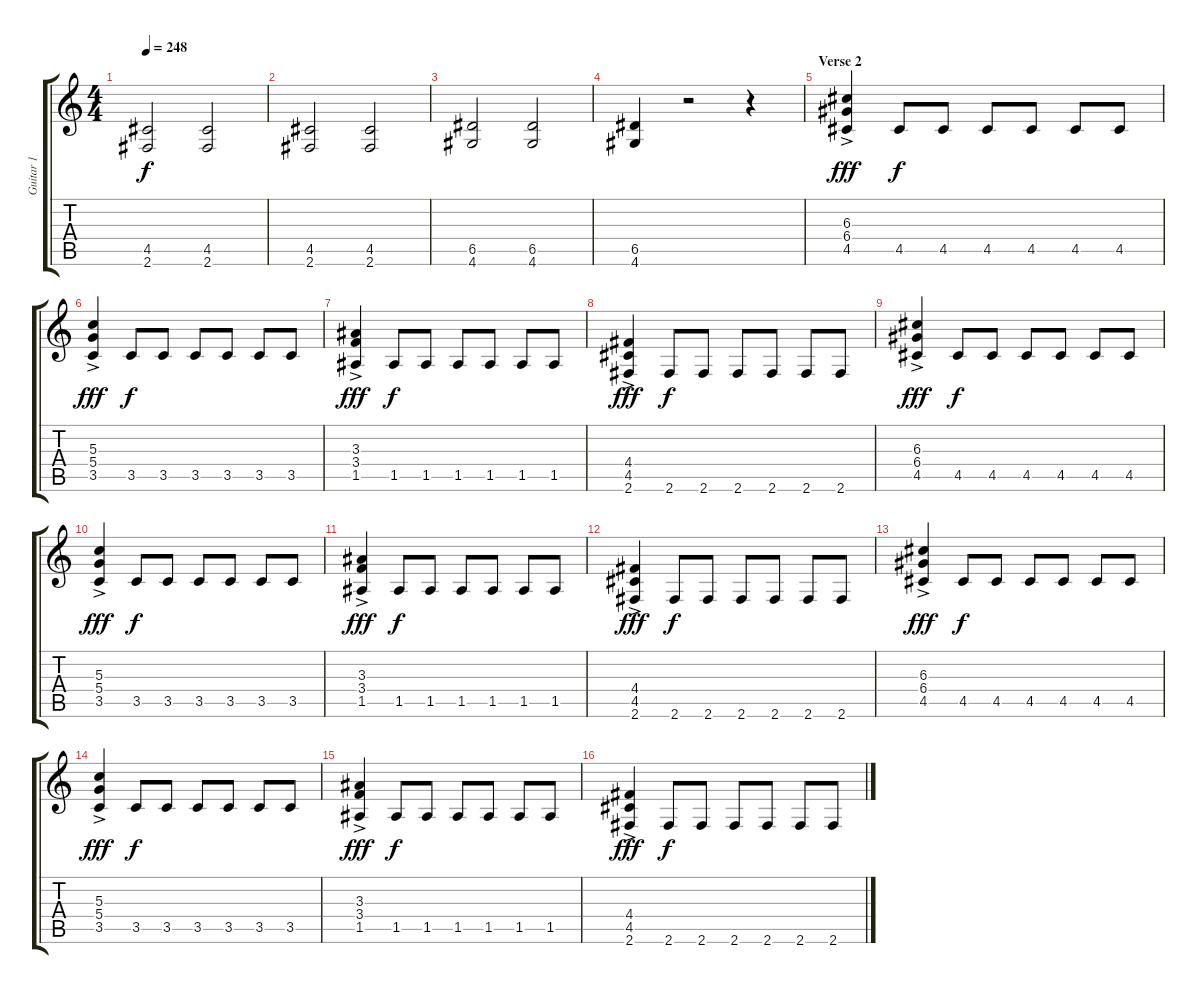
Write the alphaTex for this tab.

\track ("Guitar 1" "Guitar 1") {instrument distortionguitar}
\staff {score tabs}
\tuning (E4 B3 G3 D3 A2 E2) {hide}
\ts (4 4)
\tempo 248
\clef g2
\ks c
(4.5 2.6).2{dy f} (4.5 2.6).2 |
(4.5 2.6).2 (4.5 2.6).2 |
(6.5 4.6).2 (6.5 4.6).2 |
(6.5 4.6).4 r.2 r.4 |
\section ("" "Verse 2")
(6.3{ac} 6.4{ac} 4.5{ac}).4{dy fff} 4.5.8{dy f} 4.5.8 4.5.8 4.5.8 4.5.8 4.5.8 |
(5.3{ac} 5.4{ac} 3.5{ac}).4{dy fff} 3.5.8{dy f} 3.5.8 3.5.8 3.5.8 3.5.8 3.5.8 |
(3.3{ac} 3.4{ac} 1.5{ac}).4{dy fff} 1.5.8{dy f} 1.5.8 1.5.8 1.5.8 1.5.8 1.5.8 |
(4.4{ac} 4.5{ac} 2.6{ac}).4{dy fff} 2.6.8{dy f} 2.6.8 2.6.8 2.6.8 2.6.8 2.6.8 |
(6.3{ac} 6.4{ac} 4.5{ac}).4{dy fff} 4.5.8{dy f} 4.5.8 4.5.8 4.5.8 4.5.8 4.5.8 |
(5.3{ac} 5.4{ac} 3.5{ac}).4{dy fff} 3.5.8{dy f} 3.5.8 3.5.8 3.5.8 3.5.8 3.5.8 |
(3.3{ac} 3.4{ac} 1.5{ac}).4{dy fff} 1.5.8{dy f} 1.5.8 1.5.8 1.5.8 1.5.8 1.5.8 |
(4.4{ac} 4.5{ac} 2.6{ac}).4{dy fff} 2.6.8{dy f} 2.6.8 2.6.8 2.6.8 2.6.8 2.6.8 |
(6.3{ac} 6.4{ac} 4.5{ac}).4{dy fff} 4.5.8{dy f} 4.5.8 4.5.8 4.5.8 4.5.8 4.5.8 |
(5.3{ac} 5.4{ac} 3.5{ac}).4{dy fff} 3.5.8{dy f} 3.5.8 3.5.8 3.5.8 3.5.8 3.5.8 |
(3.3{ac} 3.4{ac} 1.5{ac}).4{dy fff} 1.5.8{dy f} 1.5.8 1.5.8 1.5.8 1.5.8 1.5.8 |
(4.4{ac} 4.5{ac} 2.6{ac}).4{dy fff} 2.6.8{dy f} 2.6.8 2.6.8 2.6.8 2.6.8 2.6.8
